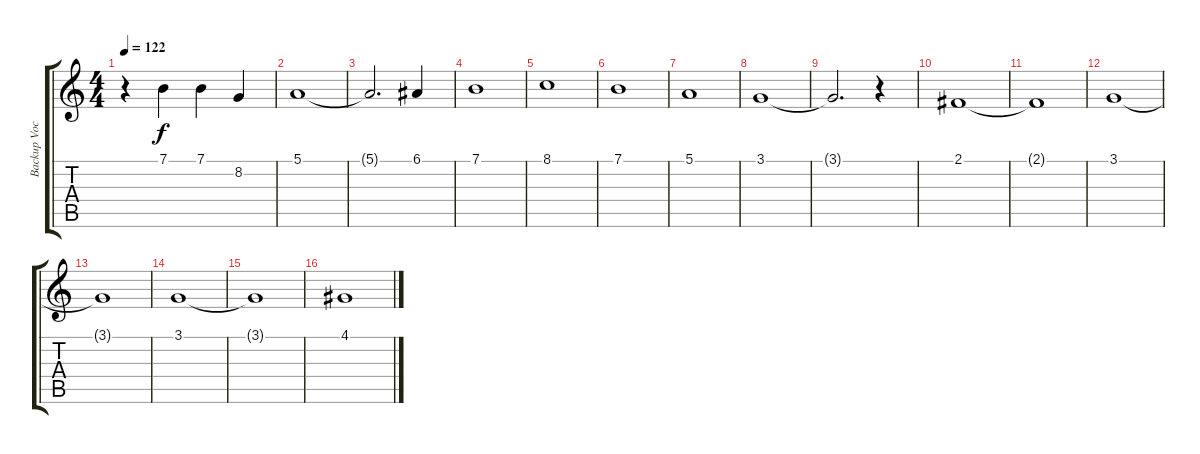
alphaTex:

\track ("Backup Vocals" "Backup Voc") {instrument choiraahs}
\staff {score tabs}
\tuning (E4 B3 G3 D3 A2 E2) {hide}
\ts (4 4)
\tempo 122
\clef g2
\ks c
r.4{dy f} 7.1.4 7.1.4 8.2.4 |
5.1.1 |
5.1{t}.2{d} 6.1.4 |
7.1.1 |
8.1.1 |
7.1.1 |
5.1.1 |
3.1.1 |
3.1{t}.2{d} r.4 |
2.1.1 |
2.1{t}.1 |
3.1.1 |
3.1{t}.1 |
3.1.1 |
3.1{t}.1 |
4.1.1
